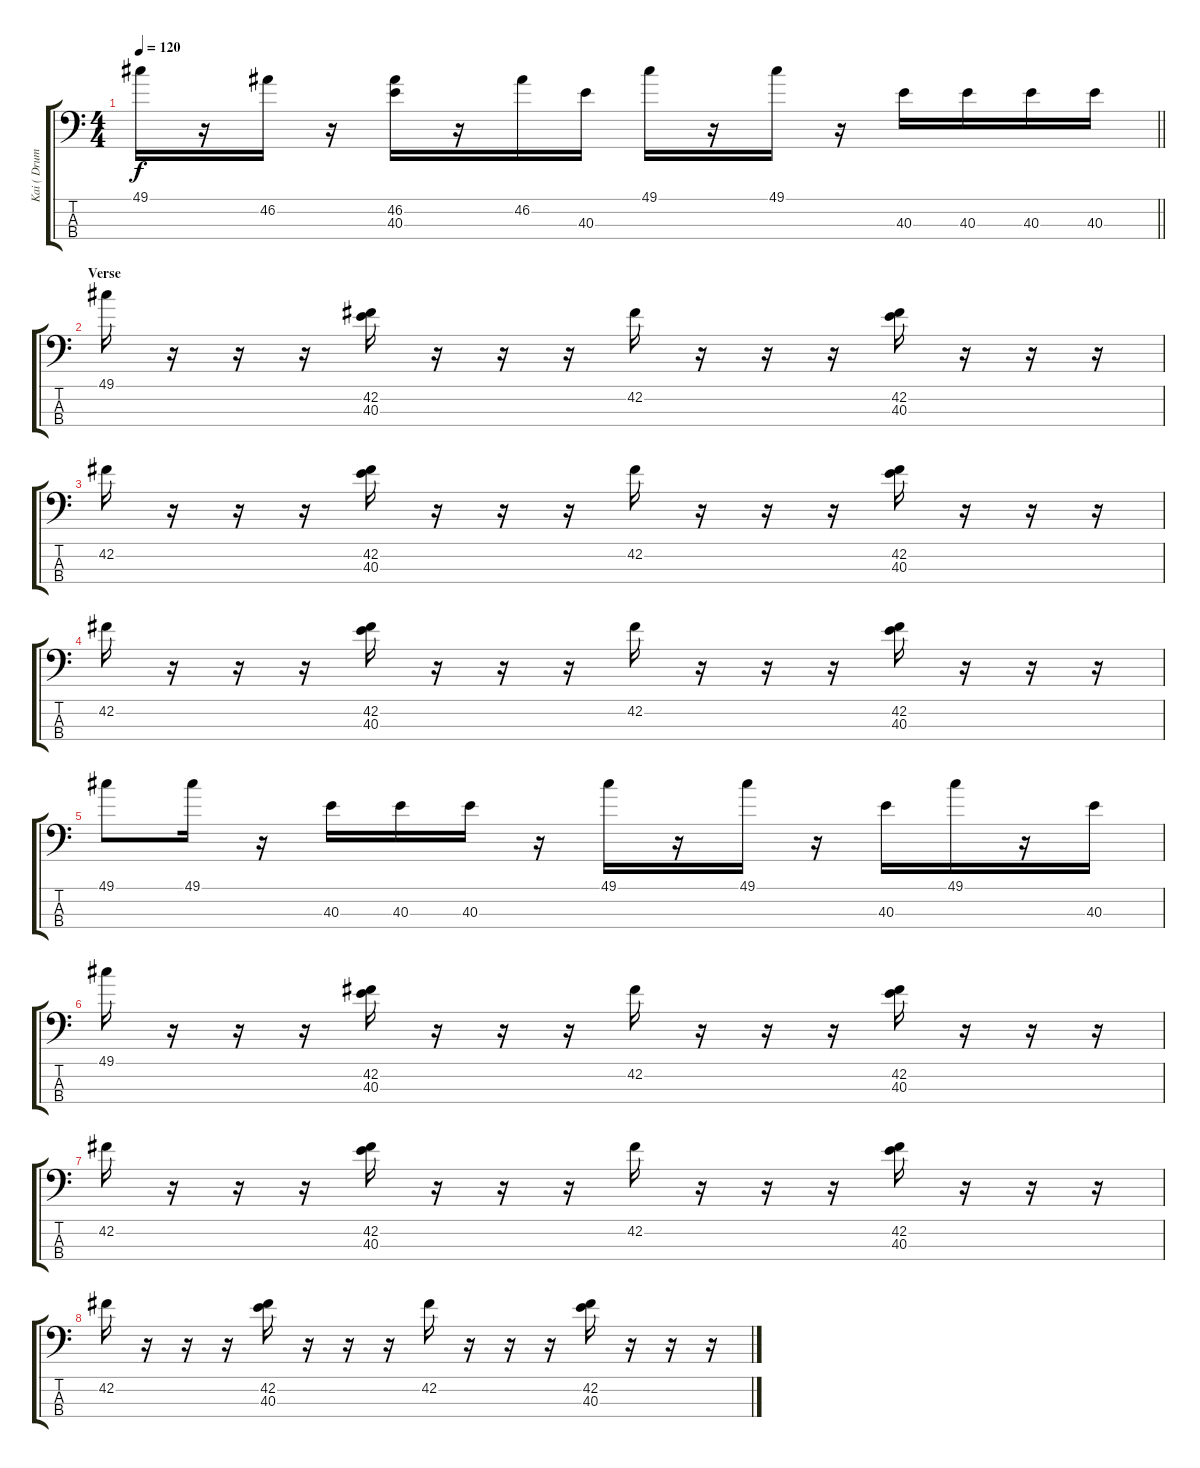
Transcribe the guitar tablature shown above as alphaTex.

\track ("Kai ( Drums )" "Kai ( Drum") {instrument acousticgrandpiano}
\staff {score tabs}
\tuning (C-1 C-1 C-1 C-1) {hide}
\ts (4 4)
\tempo 120
\clef f4
\barLineRight lightlight
\ks c
49.1.16{dy f} r.16 46.2.16 r.16 (46.2 40.3).16 r.16 46.2.16 40.3.16 49.1.16 r.16 49.1.16 r.16 40.3.16 40.3.16 40.3.16 40.3.16 |
\section ("" "Verse")
49.1.16 r.16 r.16 r.16 (42.2 40.3).16 r.16 r.16 r.16 42.2.16 r.16 r.16 r.16 (42.2 40.3).16 r.16 r.16 r.16 |
42.2.16 r.16 r.16 r.16 (42.2 40.3).16 r.16 r.16 r.16 42.2.16 r.16 r.16 r.16 (42.2 40.3).16 r.16 r.16 r.16 |
42.2.16 r.16 r.16 r.16 (42.2 40.3).16 r.16 r.16 r.16 42.2.16 r.16 r.16 r.16 (42.2 40.3).16 r.16 r.16 r.16 |
49.1.8 49.1.16 r.16 40.3.16 40.3.16 40.3.16 r.16 49.1.16 r.16 49.1.16 r.16 40.3.16 49.1.16 r.16 40.3.16 |
49.1.16 r.16 r.16 r.16 (42.2 40.3).16 r.16 r.16 r.16 42.2.16 r.16 r.16 r.16 (42.2 40.3).16 r.16 r.16 r.16 |
42.2.16 r.16 r.16 r.16 (42.2 40.3).16 r.16 r.16 r.16 42.2.16 r.16 r.16 r.16 (42.2 40.3).16 r.16 r.16 r.16 |
42.2.16 r.16 r.16 r.16 (42.2 40.3).16 r.16 r.16 r.16 42.2.16 r.16 r.16 r.16 (42.2 40.3).16 r.16 r.16 r.16
